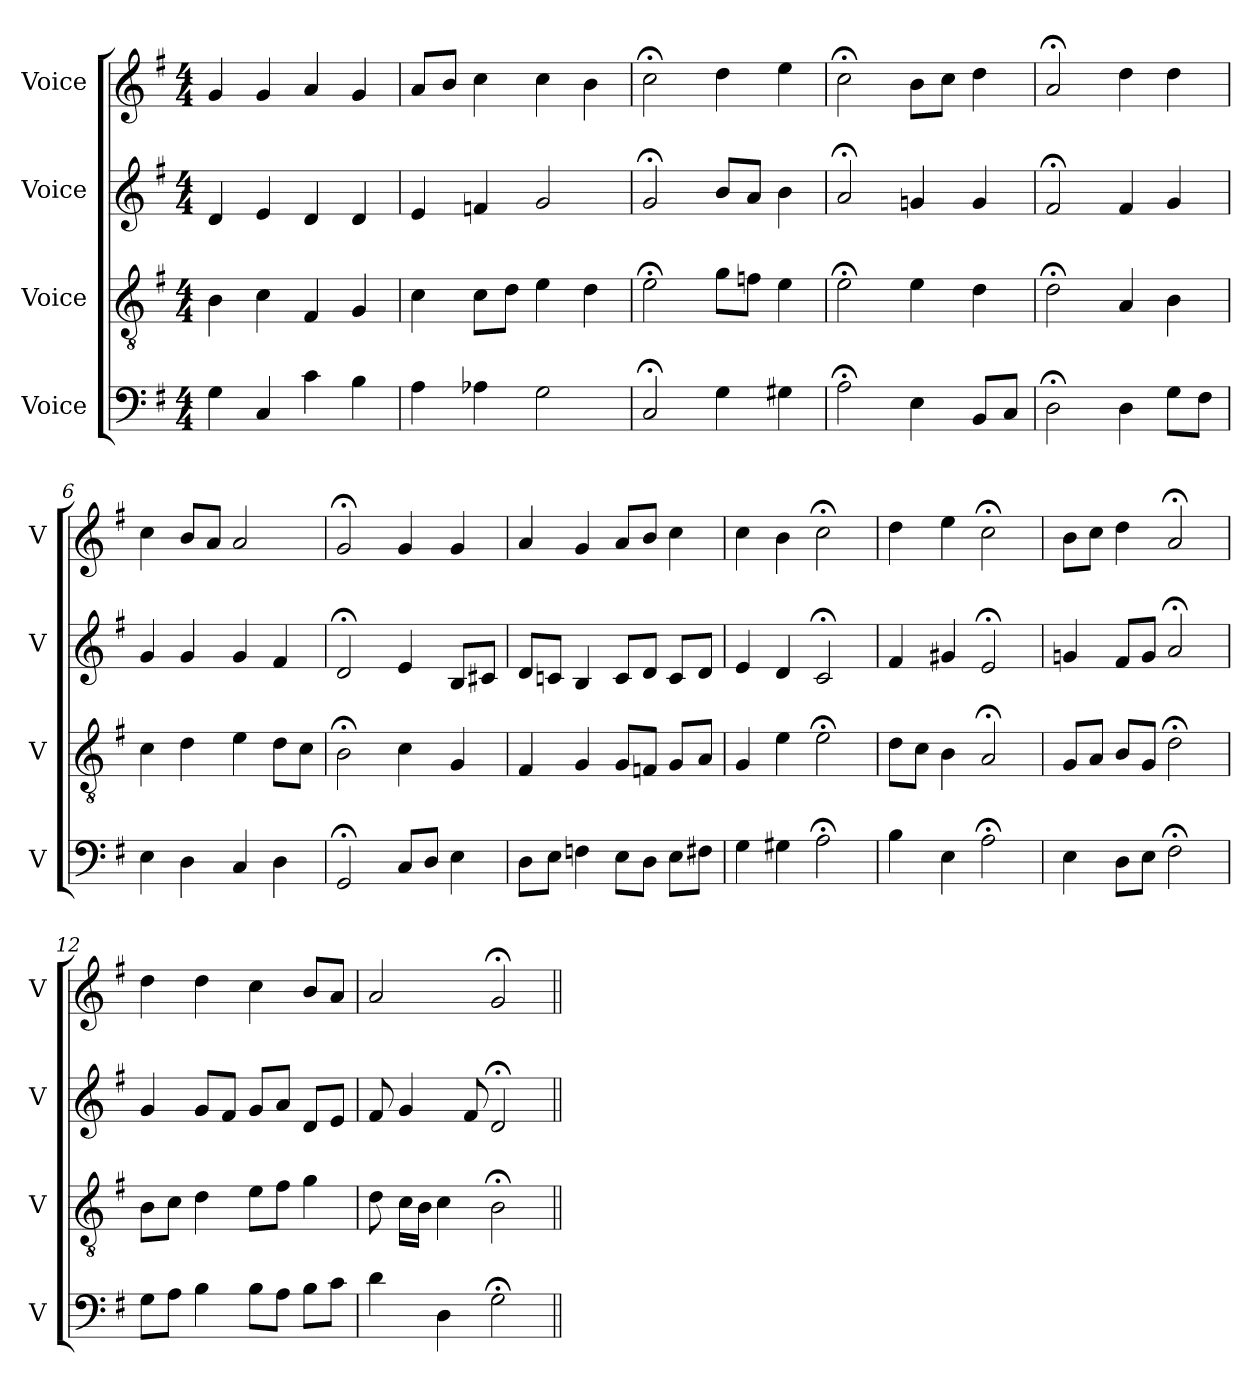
**kern	**kern	**kern	**kern
*part4	*part3	*part2	*part1
*staff4	*staff3	*staff2	*staff1
*I"Voice	*I"Voice	*I"Voice	*I"Voice
*I'V	*I'V	*I'V	*I'V
*clefF4	*clefGv2	*clefG2	*clefG2
*k[f#]	*k[f#]	*k[f#]	*k[f#]
*M4/4	*M4/4	*M4/4	*M4/4
*MM100	*MM100	*MM100	*MM100
=1	=1	=1	=1
4G\	4B\	4d/	4g/
4C/	4c\	4e/	4g/
4c\	4F#/	4d/	4a/
4B\	4G/	4d/	4g/
=2	=2	=2	=2
4A\	4c\	4e/	8a/L
.	.	.	8b/J
4A-X\	8c\L	4fn/	4cc\
.	8d\J	.	.
2G\	4e\	2g/	4cc\
.	4d\	.	4b\
=3	=3	=3	=3
2C;/	2e;\	2g;/	2cc;\
4G\	8g\L	8b/L	4dd\
.	8fn\J	8a/J	.
4G#X\	4e\	4b\	4ee\
=4	=4	=4	=4
2A;\	2e;\	2a;/	2cc;\
4E\	4e\	4gn/	8b\L
.	.	.	8cc\J
8BB/L	4d\	4g/	4dd\
8C/J	.	.	.
=5	=5	=5	=5
2D;\	2d;\	2f#;/	2a;/
4D\	4A/	4f#/	4dd\
8G\L	4B\	4g/	4dd\
8F#\J	.	.	.
!!LO:LB:g=z
=6	=6	=6	=6
4E\	4c\	4g/	4cc\
4D\	4d\	4g/	8b/L
.	.	.	8a/J
4C/	4e\	4g/	2a/
4D\	8d\L	4f#/	.
.	8c\J	.	.
=7	=7	=7	=7
2GG;/	2B;\	2d;/	2g;/
8C/L	4c\	4e/	4g/
8D/J	.	.	.
4E\	4G/	8B/L	4g/
.	.	8c#X/J	.
=8	=8	=8	=8
8D\L	4F#/	8d/L	4a/
8E\J	.	8cn/J	.
4Fn\	4G/	4B/	4g/
8E\L	8G/L	8c/L	8a/L
8D\J	8Fn/J	8d/J	8b/J
8E\L	8G/L	8c/L	4cc\
8F#X\J	8A/J	8d/J	.
=9	=9	=9	=9
4G\	4G/	4e/	4cc\
4G#X\	4e\	4d/	4b\
2A;\	2e;\	2c;/	2cc;\
=10	=10	=10	=10
4B\	8d\L	4f#/	4dd\
.	8c\J	.	.
4E\	4B\	4g#X/	4ee\
2A;\	2A;/	2e;/	2cc;\
!!LO:LB:g=z
=11	=11	=11	=11
4E\	8G/L	4gn/	8b\L
.	8A/J	.	8cc\J
8D\L	8B/L	8f#/L	4dd\
8E\J	8G/J	8g/J	.
2F#;\	2d;\	2a;/	2a;/
=12	=12	=12	=12
8G\L	8B\L	4g/	4dd\
8A\J	8c\J	.	.
4B\	4d\	8g/L	4dd\
.	.	8f#/J	.
8B\L	8e\L	8g/L	4cc\
8A\J	8f#\J	8a/J	.
8B\L	4g\	8d/L	8b/L
8c\J	.	8e/J	8a/J
=13	=13	=13	=13
4d\	8d\	8f#/	2a/
.	16c\LL	4g/	.
.	16B\JJ	.	.
4D\	4c\	.	.
.	.	8f#/	.
2G;\	2B;\	2d;/	2g;/
=||	=||	=||	=||
*-	*-	*-	*-
